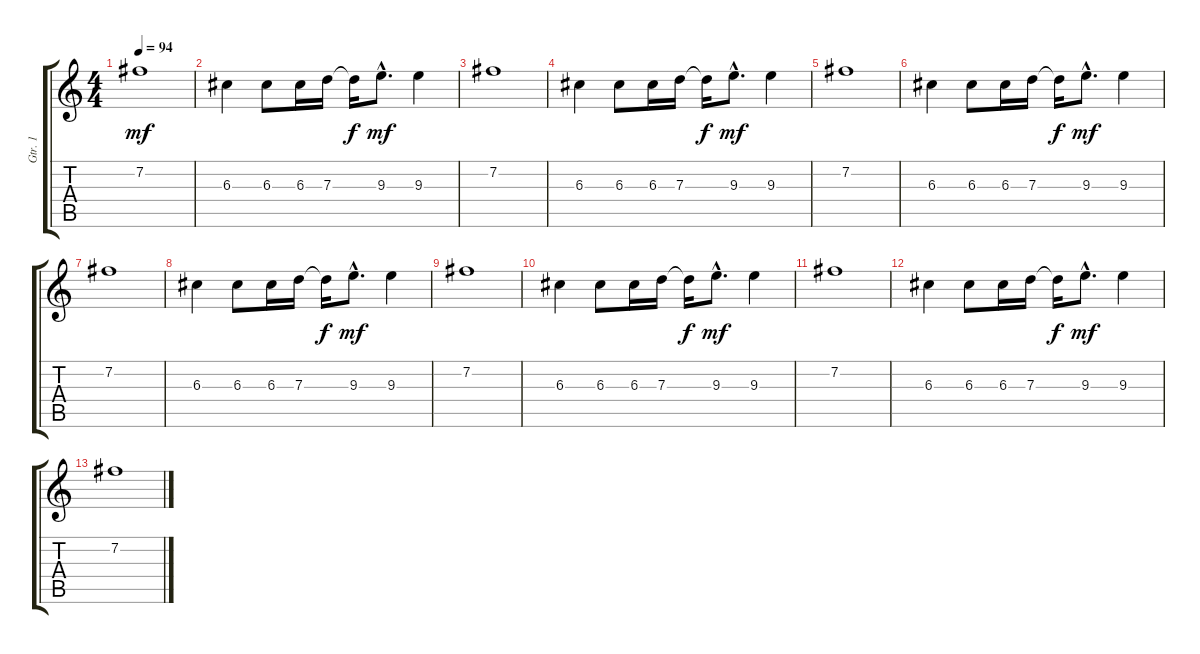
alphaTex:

\track ("Gtr. 1" "Gtr. 1") {instrument electricguitarjazz}
\staff {score tabs}
\tuning (E4 B3 G3 D3 A2 E2) {hide}
\ts (4 4)
\tempo 94
\clef g2
\ks c
7.2.1{dy mf} |
6.3.4 6.3.8 6.3.16 7.3.16 7.3{t}.16{dy f} 9.3{hac}.8{d dy mf} 9.3.4 |
7.2.1 |
6.3.4 6.3.8 6.3.16 7.3.16 7.3{t}.16{dy f} 9.3{hac}.8{d dy mf} 9.3.4 |
7.2.1 |
6.3.4 6.3.8 6.3.16 7.3.16 7.3{t}.16{dy f} 9.3{hac}.8{d dy mf} 9.3.4 |
7.2.1 |
6.3.4 6.3.8 6.3.16 7.3.16 7.3{t}.16{dy f} 9.3{hac}.8{d dy mf} 9.3.4 |
7.2.1 |
6.3.4 6.3.8 6.3.16 7.3.16 7.3{t}.16{dy f} 9.3{hac}.8{d dy mf} 9.3.4 |
7.2.1 |
6.3.4 6.3.8 6.3.16 7.3.16 7.3{t}.16{dy f} 9.3{hac}.8{d dy mf} 9.3.4 |
7.2.1
